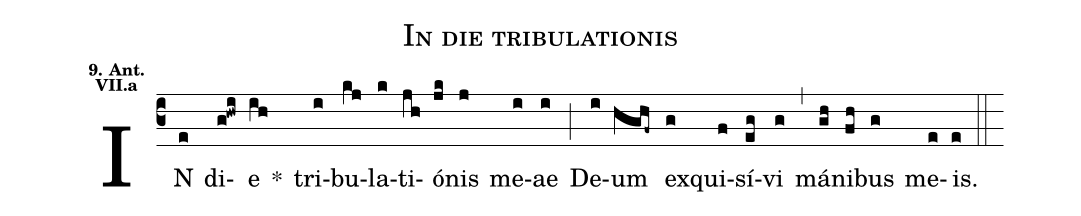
name:In die tribulationis;
office-part:Antiphona;
mode:7;
annotation:{\textbf{\scriptsize 9. Ant.}};
annotation:{\textbf{\scriptsize VII.a}};
%%
(c3) IN(e) di(g!hwi)e(ih]) *() tri(i)bu(kj)la(k)ti(jh)ó(jk)nis(j) me(i)ae(i) (;) De(i)um(hghf~) ex(g)qui(f)sí(eg)vi(g) (,) má(gh)ni(fh)bus(g) me(e)is.(e) (::)
